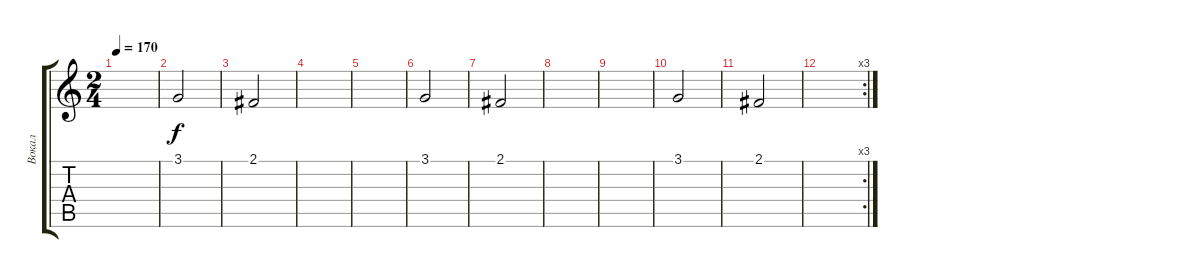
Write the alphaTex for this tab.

\track ("Вокал" "Вокал") {instrument honkytonkpiano}
\staff {score tabs}
\tuning (E4 B3 G3 D3 A2 E2) {hide}
\ts (2 4)
\tempo 170
\clef g2
\ks c
|
3.1.2 |
2.1.2 |
|
|
3.1.2 |
2.1.2 |
|
|
3.1.2 |
2.1.2 |
\rc 3
